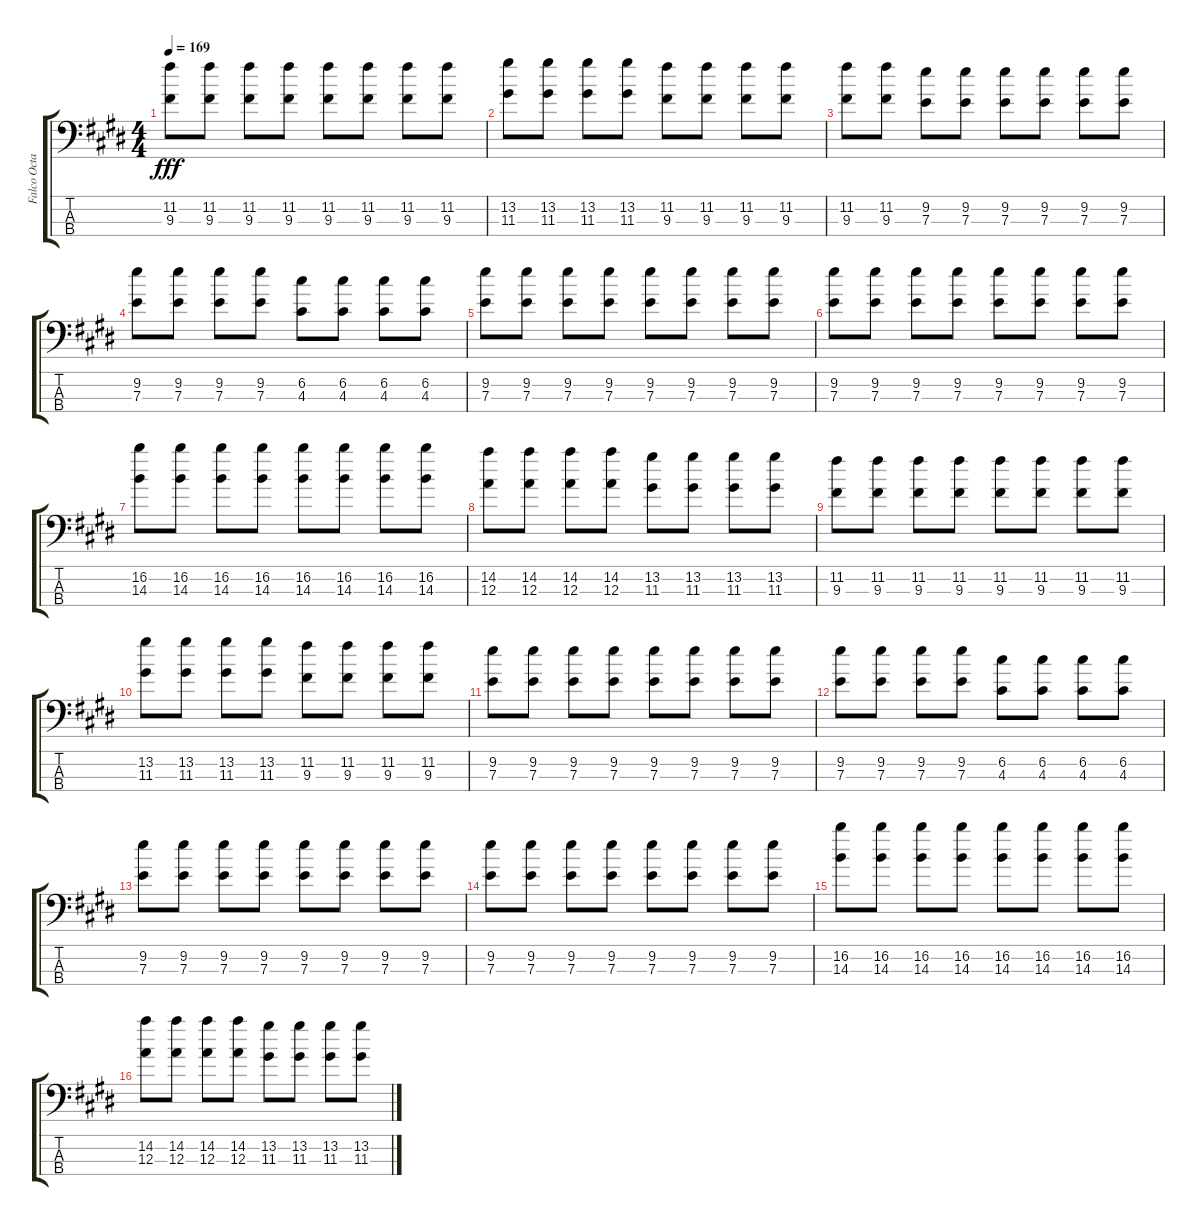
\track ("Falco Octave" "Falco Octa") {instrument overdrivenguitar}
\staff {score tabs}
\tuning (E4 G3 A2 A1) {hide}
\ts (4 4)
\tempo 169
\clef f4
\ks c#minor
(11.2 9.3).8{dy fff} (11.2 9.3).8 (11.2 9.3).8 (11.2 9.3).8 (11.2 9.3).8 (11.2 9.3).8 (11.2 9.3).8 (11.2 9.3).8 |
(13.2 11.3).8 (13.2 11.3).8 (13.2 11.3).8 (13.2 11.3).8 (11.2 9.3).8 (11.2 9.3).8 (11.2 9.3).8 (11.2 9.3).8 |
(11.2 9.3).8 (11.2 9.3).8 (9.2 7.3).8 (9.2 7.3).8 (9.2 7.3).8 (9.2 7.3).8 (9.2 7.3).8 (9.2 7.3).8 |
(9.2 7.3).8 (9.2 7.3).8 (9.2 7.3).8 (9.2 7.3).8 (6.2 4.3).8 (6.2 4.3).8 (6.2 4.3).8 (6.2 4.3).8 |
(9.2 7.3).8 (9.2 7.3).8 (9.2 7.3).8 (9.2 7.3).8 (9.2 7.3).8 (9.2 7.3).8 (9.2 7.3).8 (9.2 7.3).8 |
(9.2 7.3).8 (9.2 7.3).8 (9.2 7.3).8 (9.2 7.3).8 (9.2 7.3).8 (9.2 7.3).8 (9.2 7.3).8 (9.2 7.3).8 |
(16.2 14.3).8 (16.2 14.3).8 (16.2 14.3).8 (16.2 14.3).8 (16.2 14.3).8 (16.2 14.3).8 (16.2 14.3).8 (16.2 14.3).8 |
(14.2 12.3).8 (14.2 12.3).8 (14.2 12.3).8 (14.2 12.3).8 (13.2 11.3).8 (13.2 11.3).8 (13.2 11.3).8 (13.2 11.3).8 |
(11.2 9.3).8 (11.2 9.3).8 (11.2 9.3).8 (11.2 9.3).8 (11.2 9.3).8 (11.2 9.3).8 (11.2 9.3).8 (11.2 9.3).8 |
(13.2 11.3).8 (13.2 11.3).8 (13.2 11.3).8 (13.2 11.3).8 (11.2 9.3).8 (11.2 9.3).8 (11.2 9.3).8 (11.2 9.3).8 |
(9.2 7.3).8 (9.2 7.3).8 (9.2 7.3).8 (9.2 7.3).8 (9.2 7.3).8 (9.2 7.3).8 (9.2 7.3).8 (9.2 7.3).8 |
(9.2 7.3).8 (9.2 7.3).8 (9.2 7.3).8 (9.2 7.3).8 (6.2 4.3).8 (6.2 4.3).8 (6.2 4.3).8 (6.2 4.3).8 |
(9.2 7.3).8 (9.2 7.3).8 (9.2 7.3).8 (9.2 7.3).8 (9.2 7.3).8 (9.2 7.3).8 (9.2 7.3).8 (9.2 7.3).8 |
(9.2 7.3).8 (9.2 7.3).8 (9.2 7.3).8 (9.2 7.3).8 (9.2 7.3).8 (9.2 7.3).8 (9.2 7.3).8 (9.2 7.3).8 |
(16.2 14.3).8 (16.2 14.3).8 (16.2 14.3).8 (16.2 14.3).8 (16.2 14.3).8 (16.2 14.3).8 (16.2 14.3).8 (16.2 14.3).8 |
(14.2 12.3).8 (14.2 12.3).8 (14.2 12.3).8 (14.2 12.3).8 (13.2 11.3).8 (13.2 11.3).8 (13.2 11.3).8 (13.2 11.3).8
